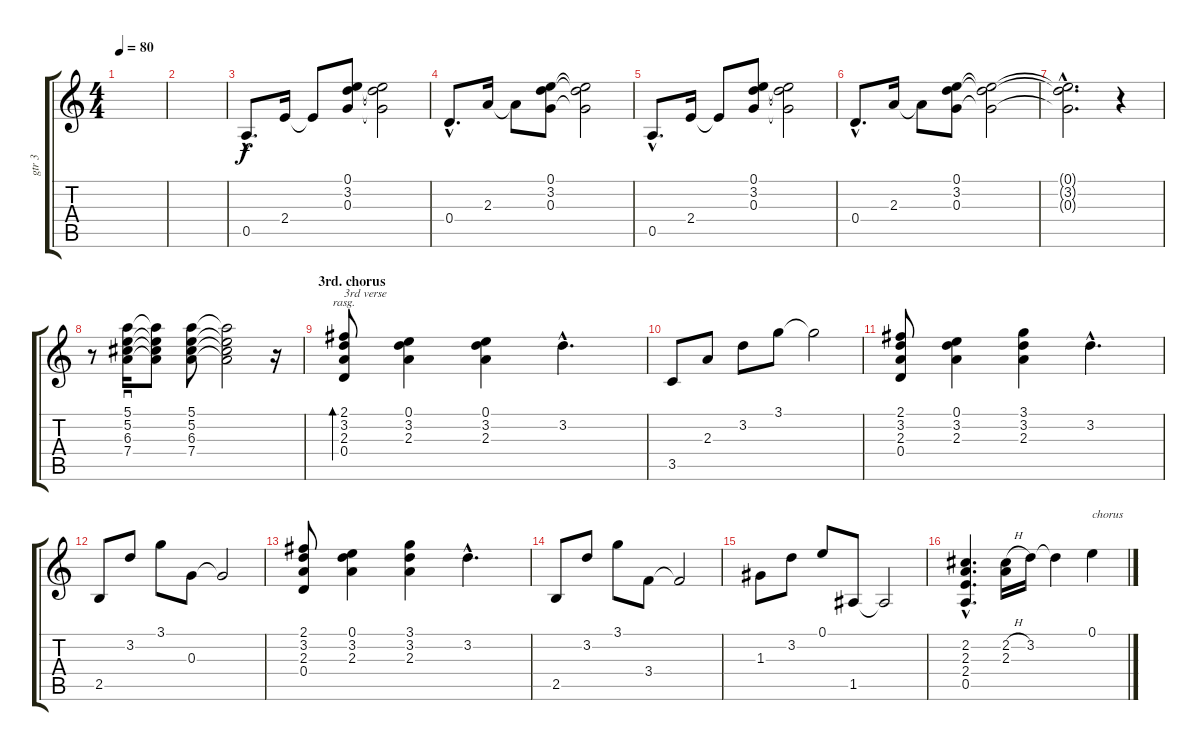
\track ("gtr 3" "gtr 3") {instrument overdrivenguitar}
\staff {score tabs}
\tuning (E4 B3 G3 D3 A2 D2) {hide}
\ts (4 4)
\tempo 80
\clef g2
\ks c
|
|
0.5{hac}.8{d} 2.4.16 2.4{t}.8 (0.1 3.2 0.3).8 (0.1{t} 3.2{t} 0.3{t}).2 |
0.4{hac}.8{d} 2.3.16 2.3{t}.8 (0.1 3.2 0.3).8 (0.1{t} 3.2{t} 0.3{t}).2 |
0.5{hac}.8{d} 2.4.16 2.4{t}.8 (0.1 3.2 0.3).8 (0.1{t} 3.2{t} 0.3{t}).2 |
0.4{hac}.8{d} 2.3.16 2.3{t}.8 (0.1 3.2 0.3).8 (0.1{t} 3.2{t} 0.3{t}).2 |
(0.1{hac t} 3.2{hac t} 0.3{hac t}).2{d} r.4 |
r.8 (5.1 5.2 6.3 7.4).16{sd} (5.1{t} 5.2{t} 6.3{t} 7.4{t}).8 (5.1 5.2 6.3 7.4).8 (5.1{t} 5.2{t} 6.3{t} 7.4{t}).2 r.16 |
\section ("" "3rd. chorus")
(2.1 3.2 2.3 0.4).8{bd 120 rasg ii txt "3rd verse "} (0.1 3.2 2.3).4 (0.1 3.2 2.3).4 3.2{hac}.4{d} |
3.5.8 2.3.8 3.2.8 3.1.8 3.1{t}.2 |
(2.1 3.2 2.3 0.4).8 (0.1 3.2 2.3).4 (3.1 3.2 2.3).4 3.2{hac}.4{d} |
2.5.8 3.2.8 3.1.8 0.3.8 0.3{t}.2 |
(2.1 3.2 2.3 0.4).8 (0.1 3.2 2.3).4 (3.1 3.2 2.3).4 3.2{hac}.4{d} |
2.5.8 3.2.8 3.1.8 3.4.8 3.4{t}.2 |
1.3.8 3.2.8 0.1.8 1.5.8 1.5{t}.2 |
(2.2{hac} 2.3{hac} 2.4{hac} 0.5{hac}).4{d} (2.2{h} 2.3).16 3.2.16 3.2{t}.4 0.1.4{txt "chorus"}
